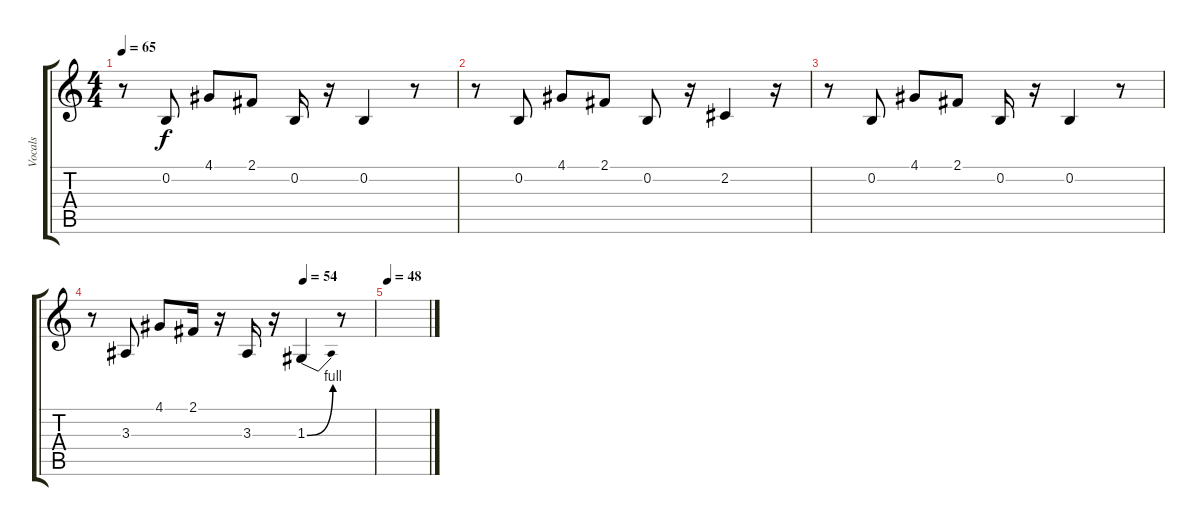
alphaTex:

\track ("Vocals" "Vocals") {instrument flute}
\staff {score tabs}
\tuning (E4 B3 G3 D3 A2 E2) {hide}
\ts (4 4)
\tempo 65
\clef g2
\ks c
r.8{dy f} 0.2.8 4.1.8 2.1.8 0.2.16 r.16 0.2.4 r.8 |
r.8 0.2.8 4.1.8 2.1.8 0.2.8 r.16 2.2.4 r.16 |
r.8 0.2.8 4.1.8 2.1.8 0.2.16 r.16 0.2.4 r.8 |
\tempo (54 0.75)
r.8 3.3.8 4.1.8 2.1.16 r.16 3.3.16 r.16 1.3{be (bend 0 0 60 4)}.4 r.8 |
\tempo 48
